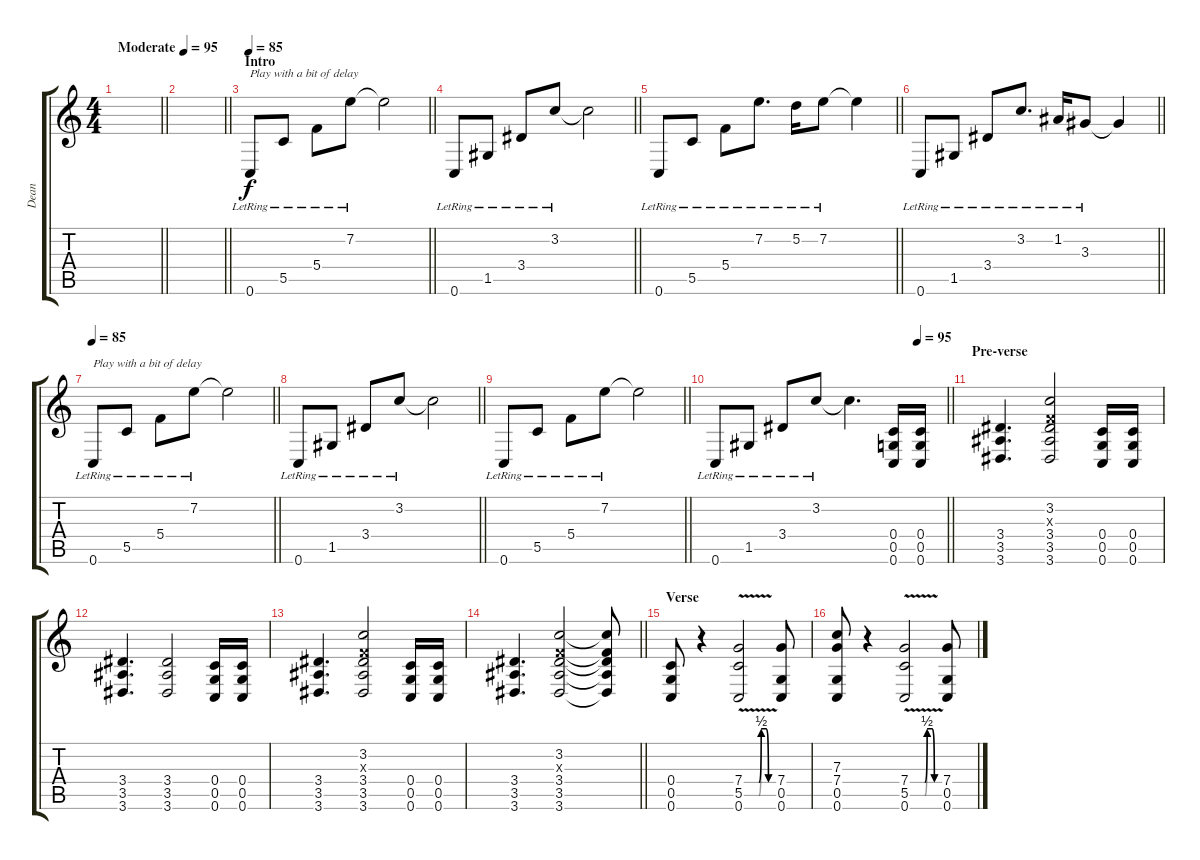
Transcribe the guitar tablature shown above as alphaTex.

\track ("Dean" "Dean") {instrument electricguitarclean}
\staff {score tabs}
\tuning (D4 A3 F3 C3 G2 C2) {hide}
\ts (4 4)
\tempo (95 "Moderate")
\clef g2
\barLineRight lightlight
\ks c
|
\barLineRight lightlight
|
\section ("" "Intro")
\tempo 85
\barLineRight lightlight
0.6{lr}.8{txt "Play with a bit of delay"} 5.5{lr}.8 5.4{lr}.8 7.2{lr}.8 7.2{t}.2 |
\barLineRight lightlight
0.6{lr}.8 1.5{lr}.8 3.4{lr}.8 3.2{lr}.8 3.2{t}.2 |
\barLineRight lightlight
0.6{lr}.8 5.5{lr}.8 5.4{lr}.8 7.2{lr}.8{d} 5.2{lr}.16 7.2{lr}.8 7.2{t}.4 |
\barLineRight lightlight
0.6{lr}.8 1.5{lr}.8 3.4{lr}.8 3.2{lr}.8{d} 1.2{lr}.16 3.3{lr}.8 3.3{t}.4 |
\tempo 85
\barLineRight lightlight
0.6{lr}.8{txt "Play with a bit of delay"} 5.5{lr}.8 5.4{lr}.8 7.2{lr}.8 7.2{t}.2 |
\barLineRight lightlight
0.6{lr}.8 1.5{lr}.8 3.4{lr}.8 3.2{lr}.8 3.2{t}.2 |
\barLineRight lightlight
0.6{lr}.8 5.5{lr}.8 5.4{lr}.8 7.2{lr}.8 7.2{t}.2 |
\tempo (95 0.875)
\barLineRight lightlight
0.6{lr}.8 1.5{lr}.8 3.4{lr}.8 3.2{lr}.8 3.2{t}.4{d} (0.4 0.5 0.6).16{instrument overdrivenguitar} (0.4 0.5 0.6).16 |
\section ("" "Pre-verse")
(3.4 3.5 3.6).4{d} (3.2 0.3{x} 3.4 3.5 3.6).2 (0.4 0.5 0.6).16 (0.4 0.5 0.6).16 |
(3.4 3.5 3.6).4{d} (3.4 3.5 3.6).2 (0.4 0.5 0.6).16 (0.4 0.5 0.6).16 |
(3.4 3.5 3.6).4{d} (3.2 0.3{x} 3.4 3.5 3.6).2 (0.4 0.5 0.6).16 (0.4 0.5 0.6).16 |
\barLineRight lightlight
(3.4 3.5 3.6).4{d} (3.2 0.3{x} 3.4 3.5 3.6).2 (3.2{t} 0.3{t} 3.4{t} 3.5{t} 3.6{t}).8 |
\section ("" "Verse")
(0.4 0.5 0.6).8 r.4 (7.4{be (custom 0 0 15 0 30 0 35 2 45 2 50 0 60 0)} 5.5{be (custom 0 0 15 0 30 0 35 2 45 2 50 0 60 0)} 0.6{v}).2 (7.4 0.5 0.6).8 |
(7.3 7.4 0.5 0.6).8 r.4 (7.4{be (custom 0 0 15 0 30 0 35 2 45 2 50 0 60 0)} 5.5{be (custom 0 0 15 0 30 0 35 2 45 2 50 0 60 0)} 0.6{v}).2 (7.4 0.5 0.6).8
